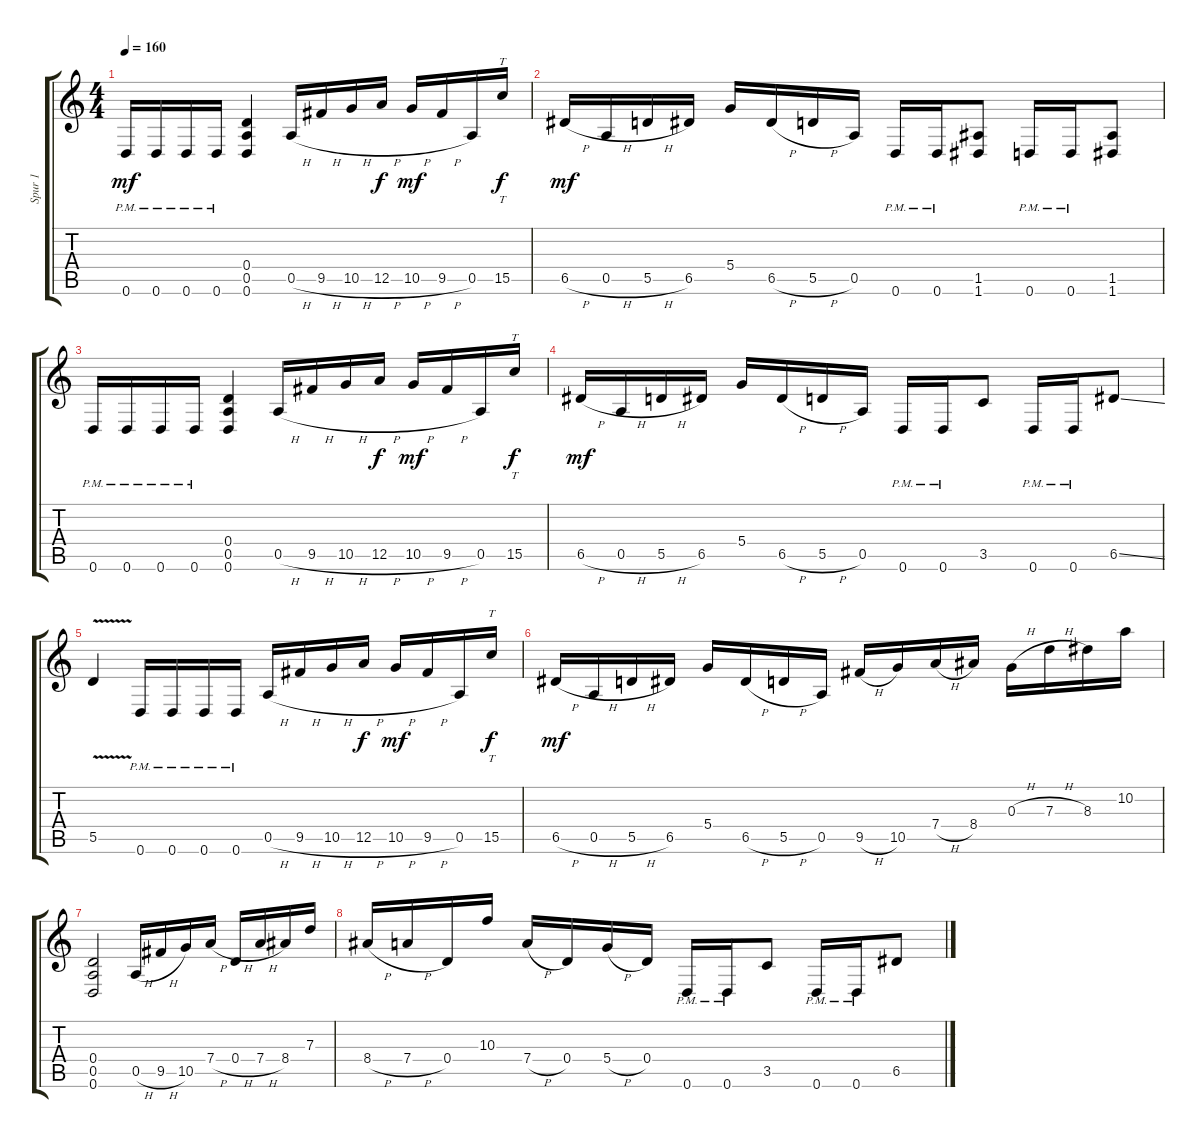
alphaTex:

\track ("Spur 1" "Spur 1") {instrument distortionguitar}
\staff {score tabs}
\tuning (E4 B3 G3 D3 A2 D2) {hide}
\ts (4 4)
\tempo 160
\clef g2
\ks c
0.6{pm}.16{dy mf} 0.6{pm}.16 0.6{pm}.16 0.6{pm}.16 (0.4 0.5 0.6).4 0.5{h}.16 9.5{h}.16 10.5{h}.16 12.5{h}.16{dy f} 10.5{h}.16{dy mf} 9.5{h}.16 0.5.16 15.5.16{tt dy f} |
6.5{h}.16{dy mf} 0.5{h}.16 5.5{h}.16 6.5.16 5.4.16 6.5{h}.16 5.5{h}.16 0.5.16 0.6{pm}.16 0.6{pm}.16 (1.5 1.6).8 0.6{pm}.16 0.6{pm}.16 (1.5 1.6).8 |
0.6{pm}.16 0.6{pm}.16 0.6{pm}.16 0.6{pm}.16 (0.4 0.5 0.6).4 0.5{h}.16 9.5{h}.16 10.5{h}.16 12.5{h}.16{dy f} 10.5{h}.16{dy mf} 9.5{h}.16 0.5.16 15.5.16{tt dy f} |
6.5{h}.16{dy mf} 0.5{h}.16 5.5{h}.16 6.5.16 5.4.16 6.5{h}.16 5.5{h}.16 0.5.16 0.6{pm}.16 0.6{pm}.16 3.5.8 0.6{pm}.16 0.6{pm}.16 6.5{ss}.8 |
5.5{v}.4 0.6{pm}.16 0.6{pm}.16 0.6{pm}.16 0.6{pm}.16 0.5{h}.16 9.5{h}.16 10.5{h}.16 12.5{h}.16{dy f} 10.5{h}.16{dy mf} 9.5{h}.16 0.5.16 15.5.16{tt dy f} |
6.5{h}.16{dy mf} 0.5{h}.16 5.5{h}.16 6.5.16 5.4.16 6.5{h}.16 5.5{h}.16 0.5.16 9.5{h}.16 10.5.16 7.4{h}.16 8.4.16 0.3{h}.16 7.3{h}.16 8.3.16 10.2.16 |
(0.4 0.5 0.6).2 0.5{h}.16 9.5{h}.16 10.5.16 7.4{h}.16 0.4{h}.16 7.4{h}.16 8.4.16 7.3.16 |
8.4{h}.16 7.4{h}.16 0.4.16 10.3.16 7.4{h}.16 0.4.16 5.4{h}.16 0.4.16 0.6{pm}.16 0.6{pm}.16 3.5.8 0.6{pm}.16 0.6{pm}.16 6.5{ss}.8
